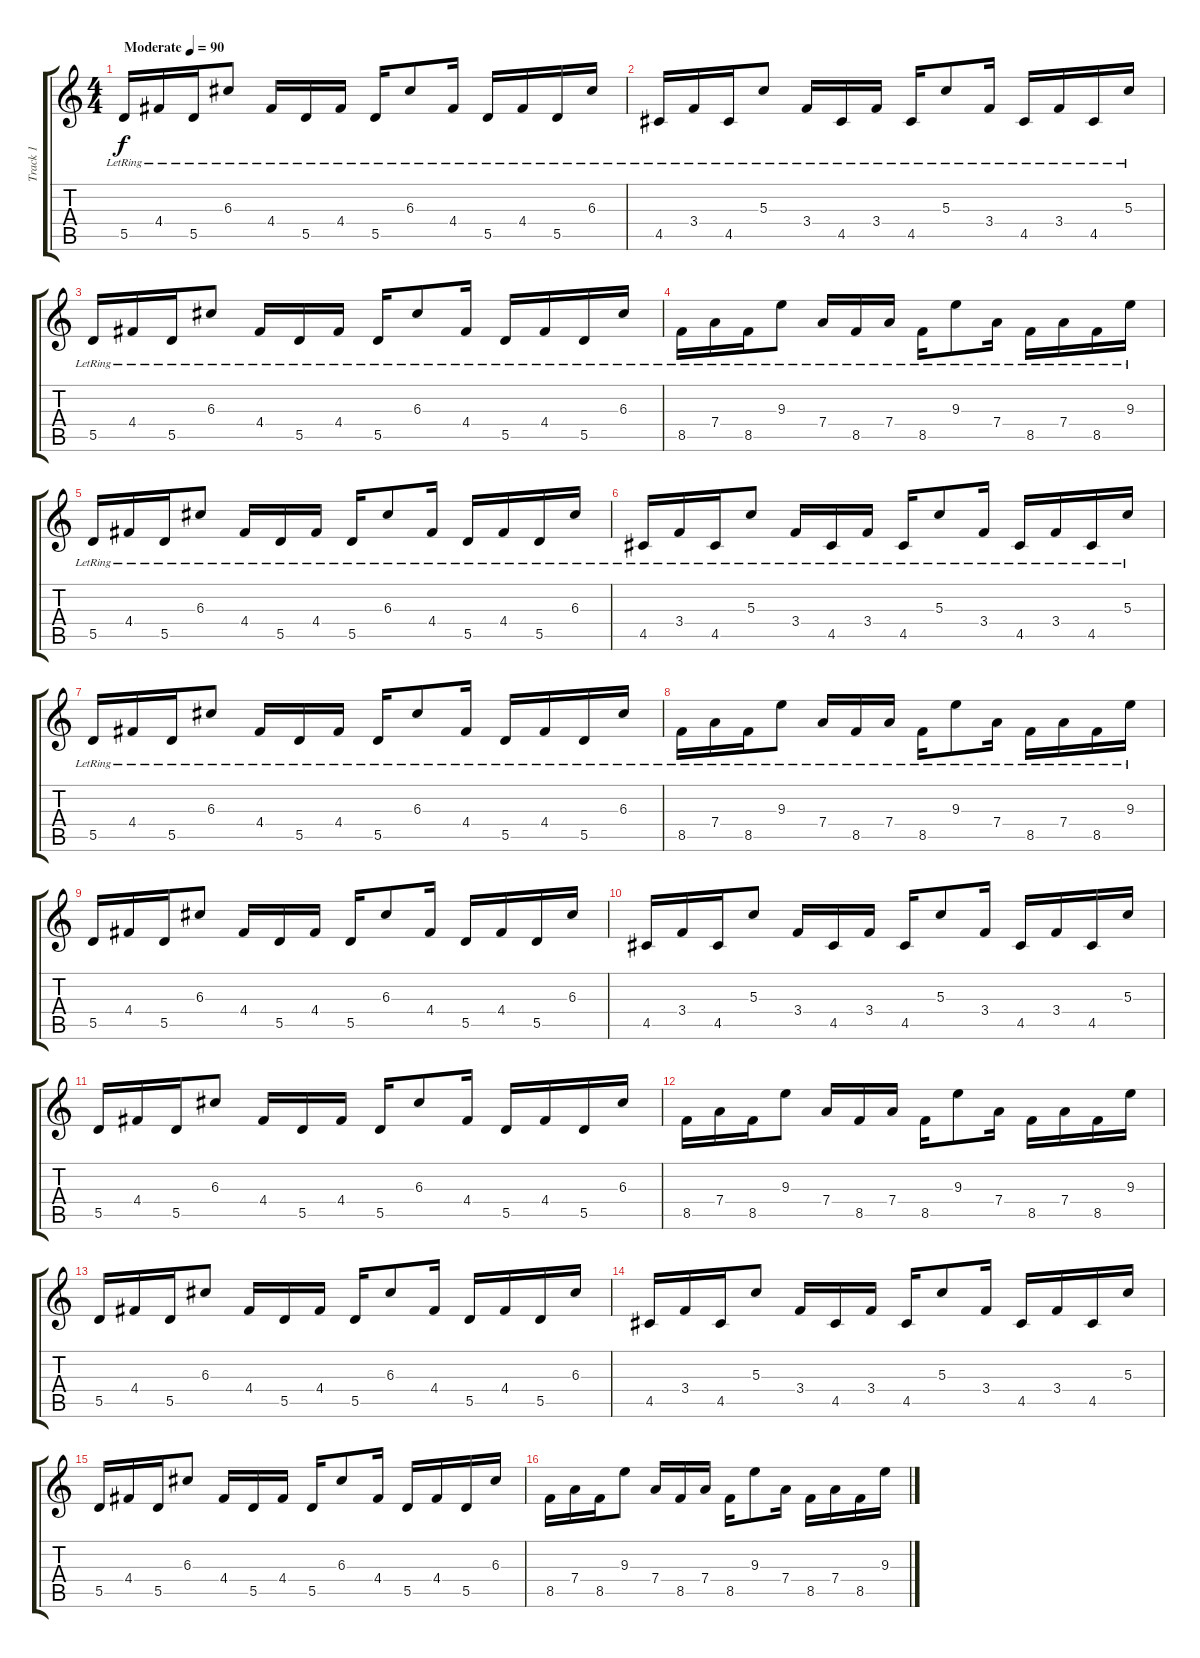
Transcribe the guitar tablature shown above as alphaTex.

\track ("Track 1" "Track 1") {instrument distortionguitar}
\staff {score tabs}
\tuning (E4 B3 G3 D3 A2 E2) {hide}
\ts (4 4)
\tempo (90 "Moderate")
\clef g2
\ks c
5.5{lr}.16{dy f instrument electricguitarclean} 4.4{lr}.16 5.5{lr}.16 6.3{lr}.8 4.4{lr}.16 5.5{lr}.16 4.4{lr}.16 5.5{lr}.16 6.3{lr}.8 4.4{lr}.16 5.5{lr}.16 4.4{lr}.16 5.5{lr}.16 6.3{lr}.16 |
4.5{lr}.16 3.4{lr}.16 4.5{lr}.16 5.3{lr}.8 3.4{lr}.16 4.5{lr}.16 3.4{lr}.16 4.5{lr}.16 5.3{lr}.8 3.4{lr}.16 4.5{lr}.16 3.4{lr}.16 4.5{lr}.16 5.3{lr}.16 |
5.5{lr}.16 4.4{lr}.16 5.5{lr}.16 6.3{lr}.8 4.4{lr}.16 5.5{lr}.16 4.4{lr}.16 5.5{lr}.16 6.3{lr}.8 4.4{lr}.16 5.5{lr}.16 4.4{lr}.16 5.5{lr}.16 6.3{lr}.16 |
8.5{lr}.16 7.4{lr}.16 8.5{lr}.16 9.3{lr}.8 7.4{lr}.16 8.5{lr}.16 7.4{lr}.16 8.5{lr}.16 9.3{lr}.8 7.4{lr}.16 8.5{lr}.16 7.4{lr}.16 8.5{lr}.16 9.3{lr}.16 |
5.5{lr}.16{instrument electricguitarclean} 4.4{lr}.16 5.5{lr}.16 6.3{lr}.8 4.4{lr}.16 5.5{lr}.16 4.4{lr}.16 5.5{lr}.16 6.3{lr}.8 4.4{lr}.16 5.5{lr}.16 4.4{lr}.16 5.5{lr}.16 6.3{lr}.16 |
4.5{lr}.16 3.4{lr}.16 4.5{lr}.16 5.3{lr}.8 3.4{lr}.16 4.5{lr}.16 3.4{lr}.16 4.5{lr}.16 5.3{lr}.8 3.4{lr}.16 4.5{lr}.16 3.4{lr}.16 4.5{lr}.16 5.3{lr}.16 |
5.5{lr}.16 4.4{lr}.16 5.5{lr}.16 6.3{lr}.8 4.4{lr}.16 5.5{lr}.16 4.4{lr}.16 5.5{lr}.16 6.3{lr}.8 4.4{lr}.16 5.5{lr}.16 4.4{lr}.16 5.5{lr}.16 6.3{lr}.16 |
8.5{lr}.16 7.4{lr}.16 8.5{lr}.16 9.3{lr}.8 7.4{lr}.16 8.5{lr}.16 7.4{lr}.16 8.5{lr}.16 9.3{lr}.8 7.4{lr}.16 8.5{lr}.16 7.4{lr}.16 8.5{lr}.16 9.3{lr}.16 |
5.5.16{instrument distortionguitar} 4.4.16 5.5.16 6.3.8 4.4.16 5.5.16 4.4.16 5.5.16 6.3.8 4.4.16 5.5.16 4.4.16 5.5.16 6.3.16 |
4.5.16 3.4.16 4.5.16 5.3.8 3.4.16 4.5.16 3.4.16 4.5.16 5.3.8 3.4.16 4.5.16 3.4.16 4.5.16 5.3.16 |
5.5.16 4.4.16 5.5.16 6.3.8 4.4.16 5.5.16 4.4.16 5.5.16 6.3.8 4.4.16 5.5.16 4.4.16 5.5.16 6.3.16 |
8.5.16 7.4.16 8.5.16 9.3.8 7.4.16 8.5.16 7.4.16 8.5.16 9.3.8 7.4.16 8.5.16 7.4.16 8.5.16 9.3.16 |
5.5.16{instrument distortionguitar} 4.4.16 5.5.16 6.3.8 4.4.16 5.5.16 4.4.16 5.5.16 6.3.8 4.4.16 5.5.16 4.4.16 5.5.16 6.3.16 |
4.5.16 3.4.16 4.5.16 5.3.8 3.4.16 4.5.16 3.4.16 4.5.16 5.3.8 3.4.16 4.5.16 3.4.16 4.5.16 5.3.16 |
5.5.16 4.4.16 5.5.16 6.3.8 4.4.16 5.5.16 4.4.16 5.5.16 6.3.8 4.4.16 5.5.16 4.4.16 5.5.16 6.3.16 |
8.5.16 7.4.16 8.5.16 9.3.8 7.4.16 8.5.16 7.4.16 8.5.16 9.3.8 7.4.16 8.5.16 7.4.16 8.5.16 9.3.16
